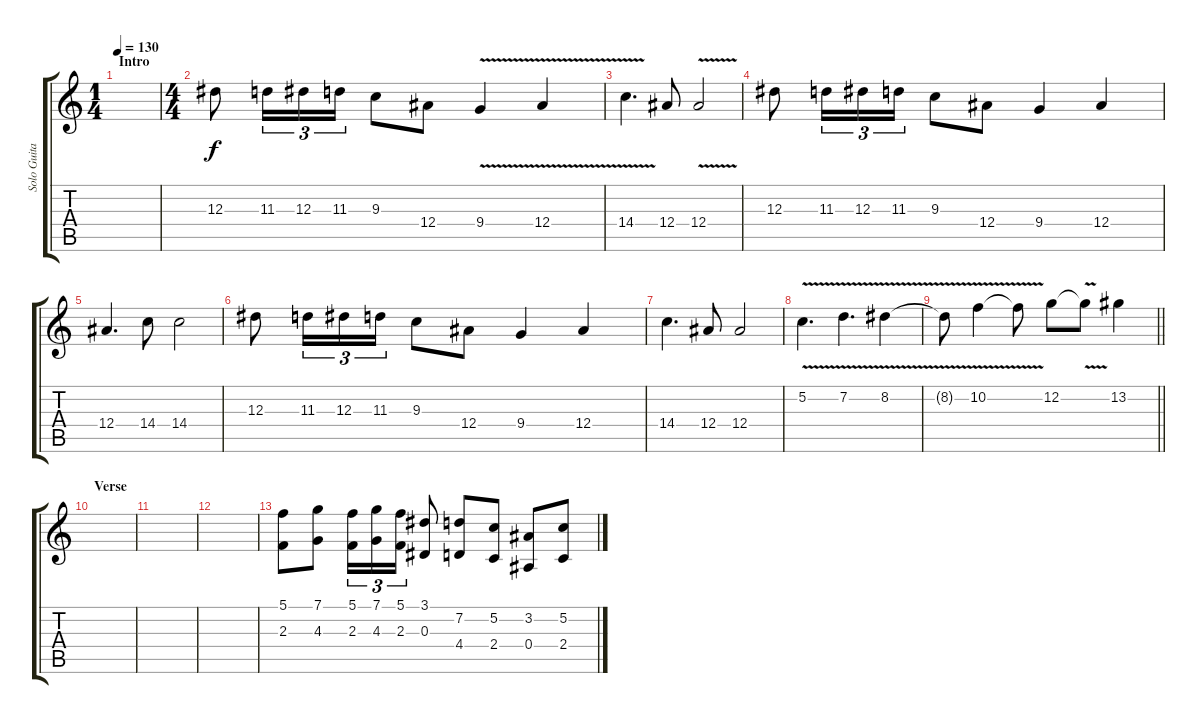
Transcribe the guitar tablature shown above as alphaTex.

\track ("Solo Guitar" "Solo Guita") {instrument distortionguitar}
\staff {score tabs}
\tuning (C4 G3 Eb3 Bb2 F2 C2) {hide}
\ts (1 4)
\section ("" "Intro")
\tempo 130
\clef g2
\ks c
|
\ts (4 4)
12.3.8 11.3.16{tu (3 2)} 12.3.16{tu (3 2)} 11.3.16{tu (3 2)} 9.3.8 12.4.8 9.4{v}.4 12.4{v}.4 |
14.4{v}.4{d} 12.4.8 12.4{v}.2 |
12.3.8 11.3.16{tu (3 2)} 12.3.16{tu (3 2)} 11.3.16{tu (3 2)} 9.3.8 12.4.8 9.4.4 12.4.4 |
12.4.4{d} 14.4.8 14.4.2 |
12.3.8 11.3.16{tu (3 2)} 12.3.16{tu (3 2)} 11.3.16{tu (3 2)} 9.3.8 12.4.8 9.4.4 12.4.4 |
14.4.4{d} 12.4.8 12.4.2 |
5.2{v}.4{d} 7.2{v}.4{d} 8.2{v}.4 |
\barLineRight lightlight
8.2{t}.8 10.2{v}.4 10.2{v t}.8 12.2.8 12.2{v t}.8 13.2.4 |
\section ("" "Verse")
|
|
|
(5.1 2.3).8 (7.1 4.3).8 (5.1 2.3).16{tu (3 2)} (7.1 4.3).16{tu (3 2)} (5.1 2.3).16{tu (3 2)} (3.1 0.3).8 (7.2 4.4).8 (5.2 2.4).8 (3.2 0.4).8 (5.2 2.4).8
